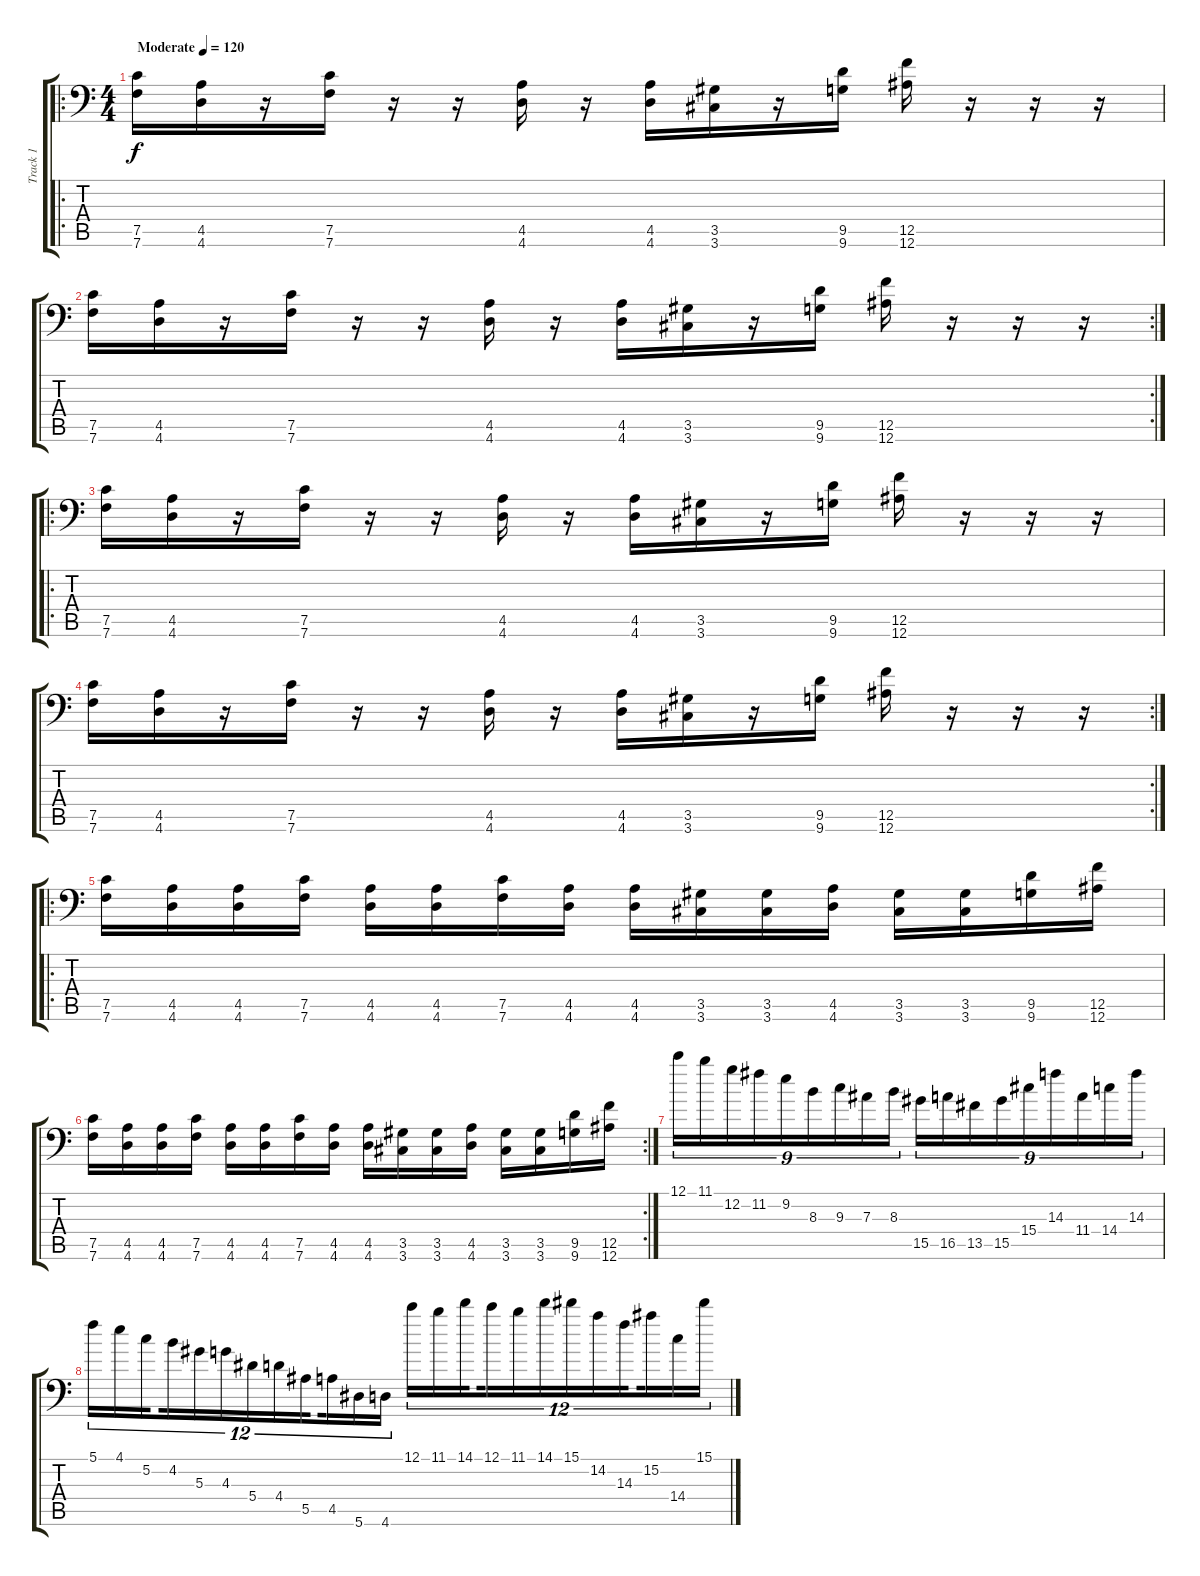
\track ("Track 1" "Track 1") {instrument distortionguitar}
\staff {score tabs}
\tuning (C4 G3 Eb3 Bb2 F2 Bb1) {hide}
\ro
\ts (4 4)
\tempo (120 "Moderate")
\clef f4
\ks c
(7.5 7.6).16{dy f instrument distortionguitar} (4.5 4.6).16 r.16 (7.5 7.6).16 r.16 r.16 (4.5 4.6).16 r.16 (4.5 4.6).16 (3.5 3.6).16 r.16 (9.5 9.6).16 (12.5 12.6).16 r.16 r.16 r.16 |
\rc 2
(7.5 7.6).16 (4.5 4.6).16 r.16 (7.5 7.6).16 r.16 r.16 (4.5 4.6).16 r.16 (4.5 4.6).16 (3.5 3.6).16 r.16 (9.5 9.6).16 (12.5 12.6).16 r.16 r.16 r.16 |
\ro
(7.5 7.6).16 (4.5 4.6).16 r.16 (7.5 7.6).16 r.16 r.16 (4.5 4.6).16 r.16 (4.5 4.6).16 (3.5 3.6).16 r.16 (9.5 9.6).16 (12.5 12.6).16 r.16 r.16 r.16 |
\rc 2
(7.5 7.6).16 (4.5 4.6).16 r.16 (7.5 7.6).16 r.16 r.16 (4.5 4.6).16 r.16 (4.5 4.6).16 (3.5 3.6).16 r.16 (9.5 9.6).16 (12.5 12.6).16 r.16 r.16 r.16 |
\ro
(7.5 7.6).16 (4.5 4.6).16 (4.5 4.6).16 (7.5 7.6).16 (4.5 4.6).16 (4.5 4.6).16 (7.5 7.6).16 (4.5 4.6).16 (4.5 4.6).16 (3.5 3.6).16 (3.5 3.6).16 (4.5 4.6).16 (3.5 3.6).16 (3.5 3.6).16 (9.5 9.6).16 (12.5 12.6).16 |
\rc 2
(7.5 7.6).16 (4.5 4.6).16 (4.5 4.6).16 (7.5 7.6).16 (4.5 4.6).16 (4.5 4.6).16 (7.5 7.6).16 (4.5 4.6).16 (4.5 4.6).16 (3.5 3.6).16 (3.5 3.6).16 (4.5 4.6).16 (3.5 3.6).16 (3.5 3.6).16 (9.5 9.6).16 (12.5 12.6).16 |
12.1.16{tu (9 8)} 11.1.16{tu (9 8)} 12.2.16{tu (9 8)} 11.2.16{tu (9 8)} 9.2.16{tu (9 8)} 8.3.16{tu (9 8)} 9.3.16{tu (9 8)} 7.3.16{tu (9 8)} 8.3.16{tu (9 8)} 15.5.16{tu (9 8)} 16.5.16{tu (9 8)} 13.5.16{tu (9 8)} 15.5.16{tu (9 8)} 15.4.16{tu (9 8)} 14.3.16{tu (9 8)} 11.4.16{tu (9 8)} 14.4.16{tu (9 8)} 14.3.16{tu (9 8)} |
5.1.16{tu (12 8)} 4.1.16{tu (12 8)} 5.2.16{tu (12 8) beam splitsecondary} 4.2.16{tu (12 8)} 5.3.16{tu (12 8)} 4.3.16{tu (12 8)} 5.4.16{tu (12 8)} 4.4.16{tu (12 8)} 5.5.16{tu (12 8) beam splitsecondary} 4.5.16{tu (12 8)} 5.6.16{tu (12 8)} 4.6.16{tu (12 8)} 12.1.16{tu (12 8)} 11.1.16{tu (12 8)} 14.1.16{tu (12 8) beam splitsecondary} 12.1.16{tu (12 8)} 11.1.16{tu (12 8)} 14.1.16{tu (12 8)} 15.1.16{tu (12 8)} 14.2.16{tu (12 8)} 14.3.16{tu (12 8) beam splitsecondary} 15.2.16{tu (12 8)} 14.4.16{tu (12 8)} 15.1.16{tu (12 8)}
